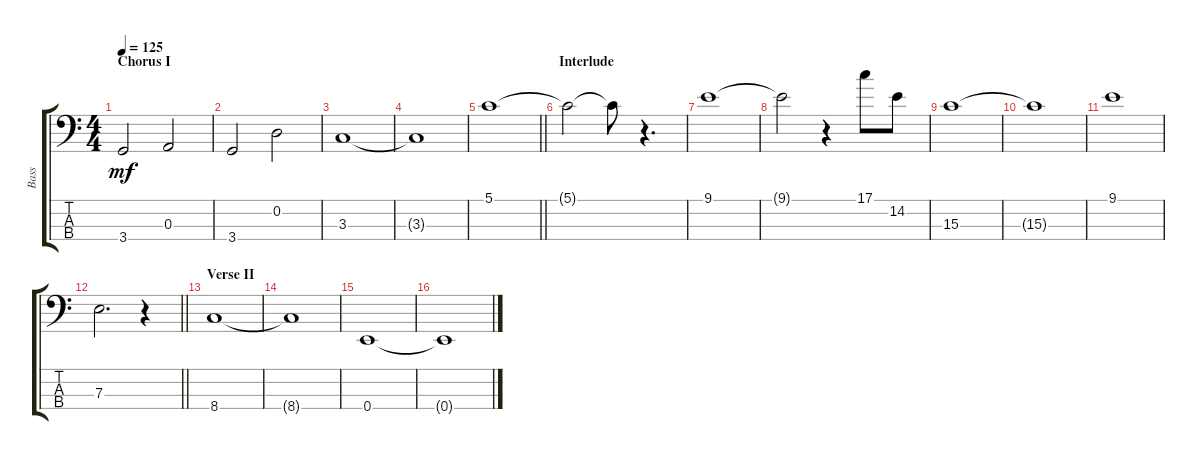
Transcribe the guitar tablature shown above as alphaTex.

\track ("Bass" "Bass") {instrument electricbassfinger}
\staff {score tabs}
\tuning (G2 D2 A1 E1) {hide}
\ts (4 4)
\section ("" "Chorus I")
\tempo 125
\clef f4
\ks c
3.4.2{dy mf} 0.3.2 |
3.4.2 0.2.2 |
3.3.1 |
3.3{t}.1 |
\barLineRight lightlight
5.1.1 |
\section ("" "Interlude")
5.1{t}.2 5.1{t}.8 r.4{d} |
9.1.1 |
9.1{t}.2 r.4 17.1.8 14.2.8 |
15.3.1 |
15.3{t}.1 |
9.1.1 |
\barLineRight lightlight
7.3.2{d} r.4 |
\section ("" "Verse II")
8.4.1 |
8.4{t}.1 |
0.4.1 |
0.4{t}.1
